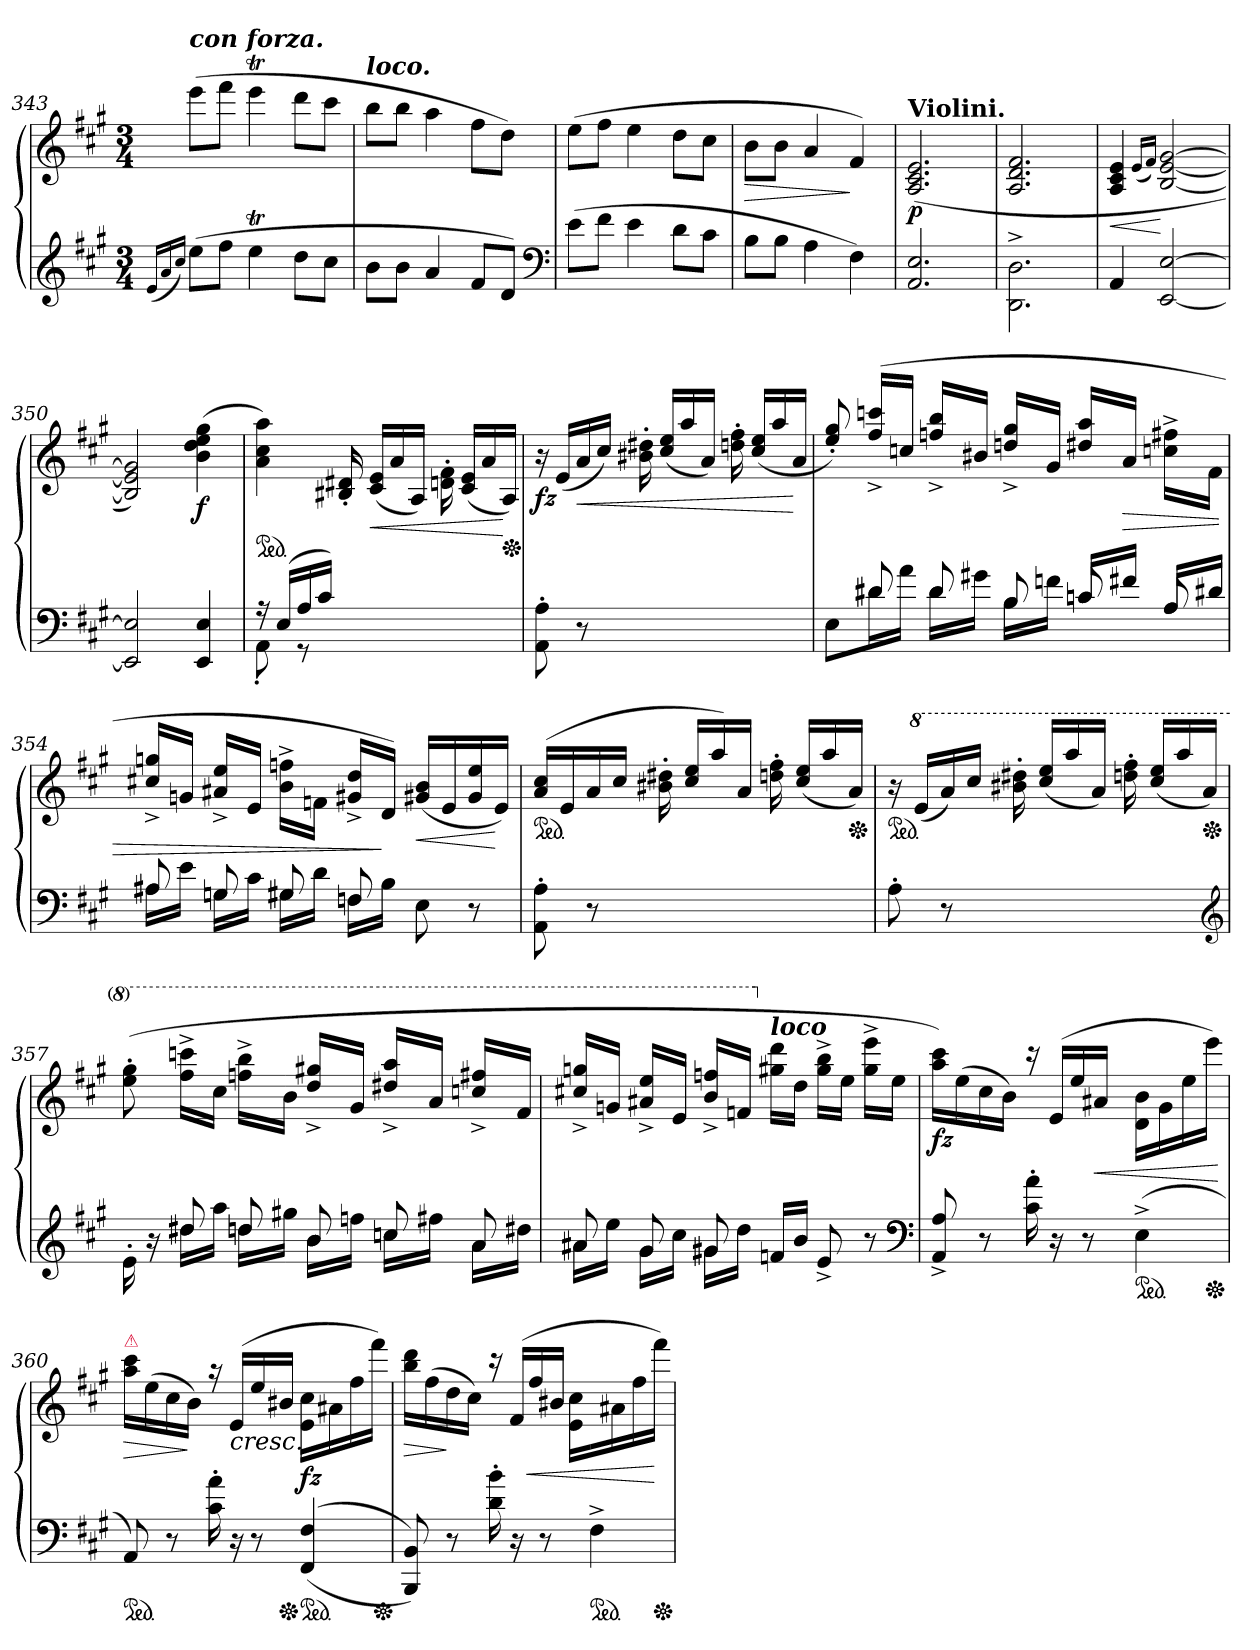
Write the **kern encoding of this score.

**kern	**kern	**dynam
*part1	*part1	*part1
*staff2	*staff1	*staff1/2
*clefG2	*clefG2	*
*k[f#c#g#]	*k[f#c#g#]	*
*M3/4	*M3/4	*
=343	=343	=343
(<16qqe/LL	.	.
16qqa/	.	.
16qqcc#/JJ)	.	.
!	!LO:TX:a:Bi:t=con forza.	!
(<8eeL	(>8eeeL	.
8ff#J	8fff#J	.
4eeT	4eeeT	.
8ddL	8dddL	.
8cc#J	8ccc#J	.
=344	=344	=344
!	!LO:TX:a:Bi:t=loco.	!
8bL	8bbL	.
8bJ	8bbJ	.
4a/	4aa	.
8f#L	8ff#L	.
8dJ)	8ddJ)	.
*clefF4	*	*
=345	=345	=345
(>8eL	(>8eeL	.
8f#J	8ff#J	.
4e	4ee	.
8dL	8ddL	.
8c#J	8cc#J	.
=346	=346	=346
!	!	!LO:HP:b
8BL	8bL	>
8BJ	8b\J	.
4A	4a/	.
4F#)	4f#/)	]
=347	=347	=347
!	!LO:TX:a:B:t=Violini.	!
!	!	!LO:DY:b
2.AA!/ 2.E!/	(>2.A! 2.c#! 2.e!	p
=348	=348	=348
2.DD!^<\ 2.D!^<\	2.A!/ 2.d!/ 2.f#!/	.
=349	=349	=349
!	!	!LO:HP:b
4AA!	4A! 4c#! 4e!	<
.	(<16qqe!/LL	.
.	16qqf#!/JJ)	.
[2EE! [2E!	[2B! [2e! [2g#!	[
=350	=350	=350
2EE!] 2E!]	2B!] 2e!] 2g#!])	.
!	!	!LO:DY:b
4EE! 4E!	(>4b! 4dd! 4ee! 4gg#!	f
=351	=351	=351
*^	*	*
!	!	!LO:TX:a:Bi:t=Brillante.	!
*	*	*ped	*
16rA	8AA'>	4a! 4cc#! 4aa!)	.
(>16ELL	.	.	.
16A	8rGG	.	.
16c#JJ)	.	.	.
2ryy	2ryy	16B#X'> 16d#X'>	.
!	!	!	!LO:HP:b
.	.	(<16c# 16eLL	<
.	.	16a	.
.	.	16AJJ)	.
.	.	16dn'>\ 16f#'>\	.
.	.	(<16c# 16eLL	.
.	.	16a	.
*	*	*Xped	*
.	.	16AJJ)	[
*v	*v	*	*
=352	=352	=352
!	!	!LO:DY:b
8AA'> 8A'>	16r	fz
.	(<16eLL	.
!	!	!LO:HP:b
8r	16a	<
.	16cc#JJ)	.
2ryy	16b#X'\ 16dd#X'\	.
.	(>16cc#/ 16ee/LL	.
.	16aa/	.
.	16aJJ)	.
.	16ddn'\ 16ff#'\	.
.	(<16cc#/ 16ee/LL	.
.	16aa/	.
.	16aJJ	[
=353	=353	=353
*^	*	*
8E/L	8ryy	8ee'>/ 8gg#'>/)	.
16d#X\L	8d#X/	(>16ff#^>/ 16cccn^>/LL	.
16a\JJ	.	16ccnJJ	.
16d#\LL	8d#/	16ffn^>/ 16bb^>/LL	.
16g#XJJ	.	16b#XJJ	.
16BLL	8B/	16ddn^> 16gg#^>LL	.
16fn\JJ	.	16g#/JJ	.
16cnLL	8cn/	16dd#X/ 16aa/LL	.
!	!	!	!LO:HP:b
16f#XJJ	.	16aJJ	>
16ALL	8A/	16ccn^> 16ff#X^>LL	.
16d#XJJ	.	16f#JJ	.
=354	=354	=354	=354
16A#XLL	8A#X/	16cc#X^>/ 16ggn^>/LL	.
16e\JJ	.	16gnJJ	.
16GnLL	8Gn/	16a#X^> 16ee^>LL	.
16c#\JJ	.	16eJJ	.
16G#XLL	8G#X/	16b^> 16ffn^>LL	.
16d\JJ	.	16fnJJ	.
16FnLL	8Fn/	16g#X^> 16dd^>LL	.
16B\JJ	.	16dJJ)	]
!	!	!	!LO:HP:b
8E	4ryy	(>16g#X 16bLL	<
.	.	16e	.
8r	.	16g# 16ee	.
.	.	16eJJ)	[
*v	*v	*	*
=355	=355	=355
*	*ped	*
8AA' 8A'	(>16a 16cc#LL	.
.	16e	.
8r	16a	.
.	16cc#JJ	.
2ryy	16b#X'> 16dd#X'>	.
.	16cc#/ 16ee/LL	.
.	16aa/)	.
.	16aJJ	.
.	16ddn'>\ 16ff#'>\	.
.	(>16cc#/ 16ee/LL	.
.	16aa	.
*	*Xped	*
.	16aJJ)	.
=356	=356	=356
*	*ped	*
8A'	16r	.
*	*8va	*
.	(<16eeLL	.
8r	16aa)	.
.	16ccc#JJ	.
2ryy	16bb#X'>\ 16ddd#X'>\	.
.	(>16ccc#/ 16eee/LL	.
.	16aaa/	.
.	16aaJJ)	.
.	16dddn'>\ 16fff#'>\	.
.	(>16ccc#/ 16eee/LL	.
.	16aaa/	.
*	*Xped	*
.	16aaJJ)	.
*clefG2	*	*
=357	=357	=357
*^	*	*
16e'\	8ryy	(>8eee'\ 8ggg#'\	.
16r	.	.	.
16dd#XLL	8dd#X/	16fff#^< 16ccccn^<LL	.
16aa\JJ	.	16ccc#JJ	.
16ddnLL	8ddn/	16fffn^< 16bbb^<LL	.
16gg#X\JJ	.	16bbJJ	.
16bLL	8b/	16ddd^</ 16ggg#X^</LL	.
16ffn\JJ	.	16gg#JJ	.
16ccnLL	8ccn/	16ddd#X^</ 16aaa^</LL	.
16ff#X\JJ	.	16aaJJ	.
16aLL	8a/	16cccn^</ 16fff#X^</LL	.
16dd#X\JJ	.	16ff#JJ	.
=358	=358	=358	=358
8a#X	16a#XLL	16ccc#X^</ 16gggn^</LL	.
.	16ee\JJ	16ggnJJ	.
8g#	16g#LL	16aa#X^</ 16eee^</LL	.
.	16cc#\JJ	16eeJJ	.
8g#X	16g#XLL	16bb^</ 16fffn^</LL	.
.	16dd\JJ	16ffnJJ	.
*	*	*X8va	*
!	!	!LO:TX:a:Bi:t=loco	!
8ryy	16fn/LL	16gg#X 16dddLL	.
.	16b/JJ	16ddJJ	.
4ryy	8e^>	16gg#^> 16bb^>LL	.
.	.	16eeJJ	.
.	8r	16gg#^> 16eee^>LL	.
.	.	16eeJJ	.
*v	*v	*	*
*clefF4	*	*
=359	=359	=359
!	!	!LO:DY:b
8AA^>/ 8A^>/	16aa 16ccc#LL)	fz
.	(>16ee	.
8r	16cc#	.
.	16bJJ)	.
16c#'>\ 16a'>\	16rccc	.
*	*Xtuplet	*
16r	(>24e\LL	.
.	24ee/	.
8r	.	.
!	!	!LO:HP:b
.	24a#XJJ	<
.	16ryy	.
*ped	*	*
(>4E^>	16d 16bLL	.
.	16g#	.
.	16ee	.
*Xped	*	*
.	16eeeJJ)	.
.	.	[
=360	=360	=360
!	!LO:TX:a:color=crimson:t=⚠	!
!	!	!LO:HP:b
*ped	*	*
8AA/)	16aa 16ccc#LL	>
.	(16ee	.
8r	16cc#	.
.	16bJJ)	]
16c#'>\ 16a'>\	16raa	.
!	!	!LO:HP:b
16r	(>16e/LL	<
8r	16ee/	.
*Xped	*	*
.	16b#XJJ	.
!	!	!LO:DY:b
*ped	*	*
(<(>4FF#/ 4F#/	16e\ 16cc#\LL	fz
.	16a#X	.
.	16ff#	.
.	16fff#JJ)	[
*Xped	*	*
=361	=361	=361
!	!	!LO:HP:b
8BBB/ 8BB/))	16bb 16dddLL	>
.	(>16ff#	.
8r	16dd	]
.	16cc#JJ)	.
16d'>\ 16b'>\	16rccc	.
16r	(>24f#/LL	.
!	!	!LO:HP:b
.	24ff#/	<
8r	.	.
.	24b#XJJ	.
.	16e\ 16cc#\LL	.
*ped	*	*
4F#^>	16ryy	.
.	16a#X	.
.	16ff#	.
*Xped	*	*
.	16fff#JJ)	[
=	=	=
*-	*-	*-
